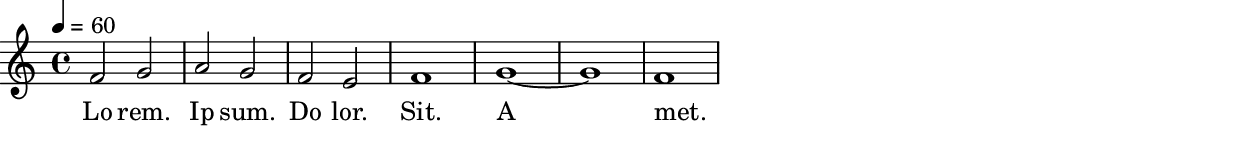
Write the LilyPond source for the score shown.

%% Generated by lilypond-book
%% Options: [exampleindent=10.16\mm,indent=0\mm,line-width=160\mm,paper-height=845.047\pt,paper-width=597.508\pt,papersize='(cons (* 597.508 pt) (* 845.047 pt))]
\include "lilypond-book-preamble.ly"


% ****************************************************************
% Start cut-&-pastable-section
% ****************************************************************

#(ly:set-option 'eps-box-padding 3.000000)



\paper {
  #(set-paper-size '(cons (* 597.508 pt) (* 845.047 pt)))
  indent = 0\mm
  line-width = 160\mm
  % offset the left padding, also add 1mm as lilypond creates cropped
  % images with a little space on the right
  line-width = #(- line-width (* mm  3.000000) (* mm 1))
}

\layout {
  
}




% ****************************************************************
% ly snippet:
% ****************************************************************
\sourcefilename "out-www/recovered/lyric-repeat-count-midi.ly"
\sourcefileline 0
% Lily was here -- automatically converted by midi2ly.py from out-www/lyric-repeat-count.midi
\version "2.14.0"

\layout {
  \context {
    \Voice
    \remove Note_heads_engraver
    \consists Completion_heads_engraver
    \remove Rest_engraver
    \consists Completion_rest_engraver
  }
}

% included from ./out-www/lyric-repeat-count.header
\header {
texidoc=""
options=""
}
% end

trackAchannelA = {
  
  % [TEXT_EVENT] creator: 
  
  % [TEXT_EVENT] LilyPond 2.25.30              
  
  \time 4/4
  
  \tempo 4 = 60
  \skip 1*7 
}

trackA = <<
  \context Voice = voiceA \trackAchannelA
>>


trackBchannelA = {
  \skip 1*7 
}

trackBchannelB = \relative c {
  f'2 g 
  | % 2
  a g 
  | % 3
  f e 
  | % 4
  f1 
  | % 5
  g\breve f1 
  | % 8
  
}

trackB = <<
  \context Voice = voiceA \trackBchannelA
  \context Voice = voiceB \trackBchannelB
>>


trackCchannelA = \lyricmode {
  "Lo"2 "rem." 
  | % 2
  "Ip" "sum." 
  | % 3
  "Do" "lor." 
  | % 4
  "Sit."1 
  | % 5
  "A"\breve "met."4 " "2. 
  | % 8
  
}

trackC = <<
  \context Lyrics = voiceA \trackCchannelA
>>


\score {
  <<
    \context Staff=trackB \trackA
    \context Staff=trackB \trackB
    \context Lyrics=trackC \trackC
  >>
  \layout {}
  \midi {}
}



% ****************************************************************
% end ly snippet
% ****************************************************************
